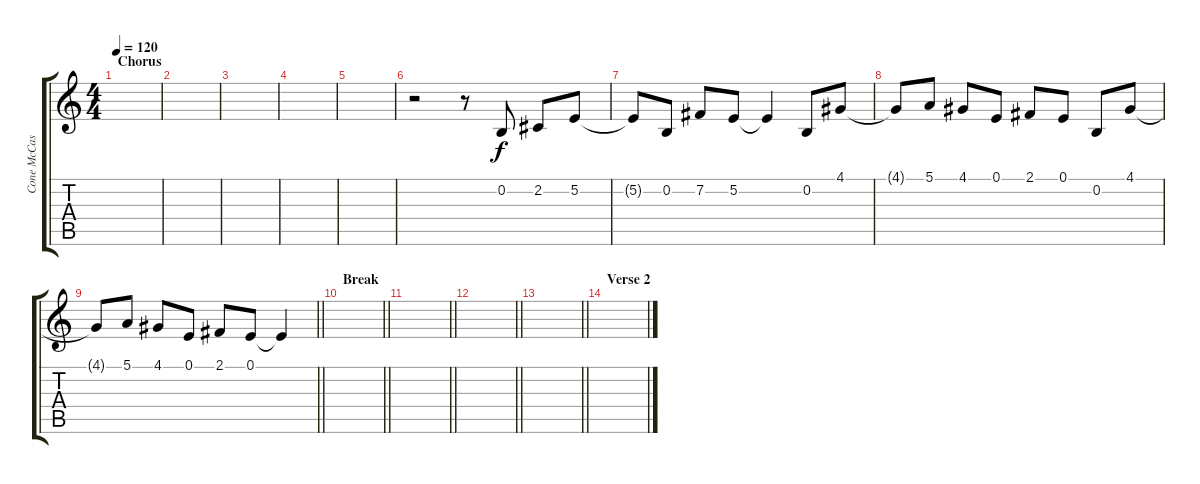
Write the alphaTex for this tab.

\track ("Cone McCaslin" "Cone McCas") {instrument lead6voice}
\staff {score tabs}
\tuning (E4 B3 G3 D3 A2 E2) {hide}
\ts (4 4)
\section ("" "Chorus")
\tempo 120
\clef g2
\ks c
|
|
|
|
|
r.2 r.8 0.2.8 2.2.8 5.2.8 |
5.2{t}.8 0.2.8 7.2.8 5.2.8 5.2{t}.4 0.2.8 4.1.8 |
4.1{t}.8 5.1.8 4.1.8 0.1.8 2.1.8 0.1.8 0.2.8 4.1.8 |
\barLineRight lightlight
4.1{t}.8 5.1.8 4.1.8 0.1.8 2.1.8 0.1.8 0.1{t}.4 |
\section ("" "Break")
\barLineRight lightlight
|
\barLineRight lightlight
|
\barLineRight lightlight
|
\barLineRight lightlight
|
\section ("" "Verse 2")
